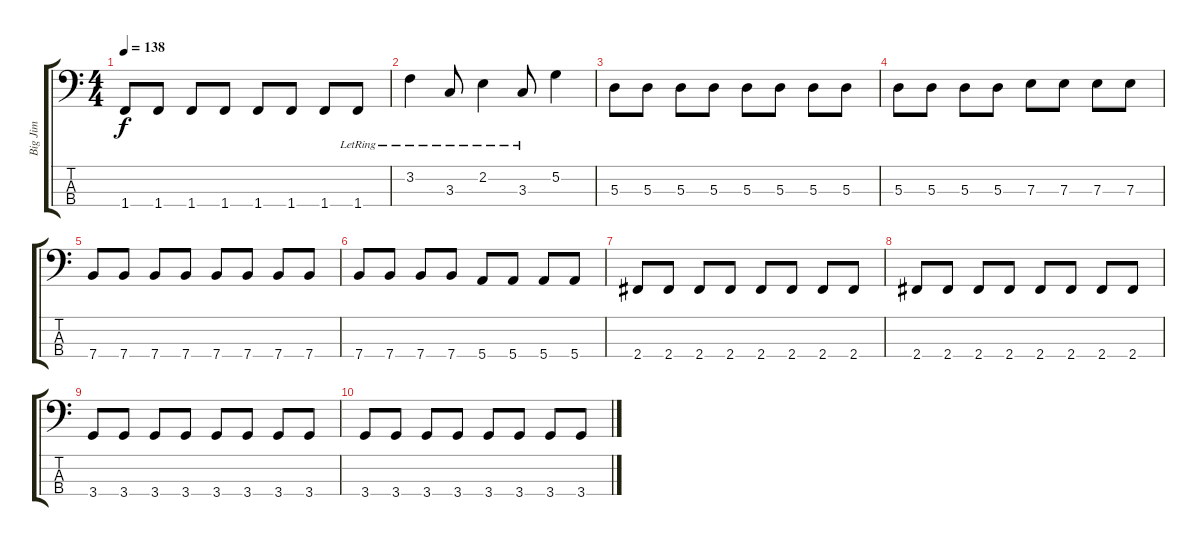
\track ("Big Jim" "Big Jim") {instrument electricbasspick}
\staff {score tabs}
\tuning (G2 D2 A1 E1) {hide}
\ts (4 4)
\tempo 138
\clef f4
\ks c
1.4.8{dy f} 1.4.8 1.4.8 1.4.8 1.4.8 1.4.8 1.4.8 1.4{lr}.8 |
3.2{lr}.4 3.3{lr}.8 2.2{lr}.4 3.3{lr}.8 5.2.4 |
5.3.8 5.3.8 5.3.8 5.3.8 5.3.8 5.3.8 5.3.8 5.3.8 |
5.3.8 5.3.8 5.3.8 5.3.8 7.3.8 7.3.8 7.3.8 7.3.8 |
7.4.8 7.4.8 7.4.8 7.4.8 7.4.8 7.4.8 7.4.8 7.4.8 |
7.4.8 7.4.8 7.4.8 7.4.8 5.4.8 5.4.8 5.4.8 5.4.8 |
2.4.8 2.4.8 2.4.8 2.4.8 2.4.8 2.4.8 2.4.8 2.4.8 |
2.4.8 2.4.8 2.4.8 2.4.8 2.4.8 2.4.8 2.4.8 2.4.8 |
3.4.8 3.4.8 3.4.8 3.4.8 3.4.8 3.4.8 3.4.8 3.4.8 |
3.4.8 3.4.8 3.4.8 3.4.8 3.4.8 3.4.8 3.4.8 3.4.8
